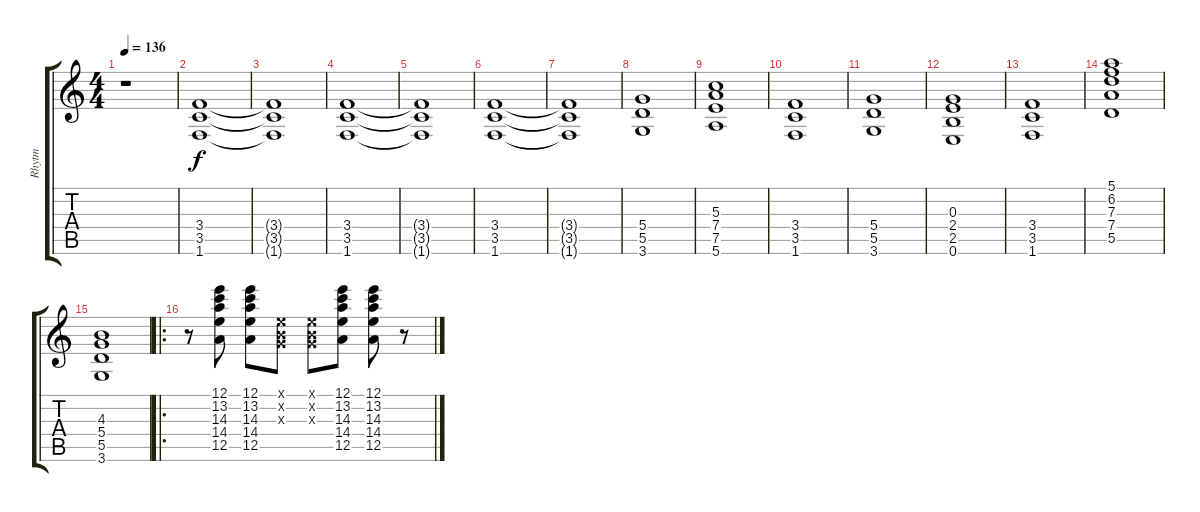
\track ("Rhytm" "Rhytm") {instrument overdrivenguitar}
\staff {score tabs}
\tuning (E4 B3 G3 D3 A2 E2) {hide}
\ts (4 4)
\tempo 136
\clef g2
\ks c
r.1{dy f instrument overdrivenguitar} |
(3.4 3.5 1.6).1 |
(3.4{t} 3.5{t} 1.6{t}).1 |
(3.4 3.5 1.6).1 |
(3.4{t} 3.5{t} 1.6{t}).1 |
(3.4 3.5 1.6).1 |
(3.4{t} 3.5{t} 1.6{t}).1 |
(5.4 5.5 3.6).1{volume 11} |
(5.3 7.4 7.5 5.6).1 |
(3.4 3.5 1.6).1 |
(5.4 5.5 3.6).1 |
(0.3 2.4 2.5 0.6).1 |
(3.4 3.5 1.6).1 |
(5.1 6.2 7.3 7.4 5.5).1 |
(4.3 5.4 5.5 3.6).1 |
\ro
r.8{volume 9} (12.1 13.2 14.3 14.4 12.5).8 (12.1 13.2 14.3 14.4 12.5).8 (0.1{x} 0.2{x} 0.3{x}).8 (0.1{x} 0.2{x} 0.3{x}).8 (12.1 13.2 14.3 14.4 12.5).8 (12.1 13.2 14.3 14.4 12.5).8 r.8
